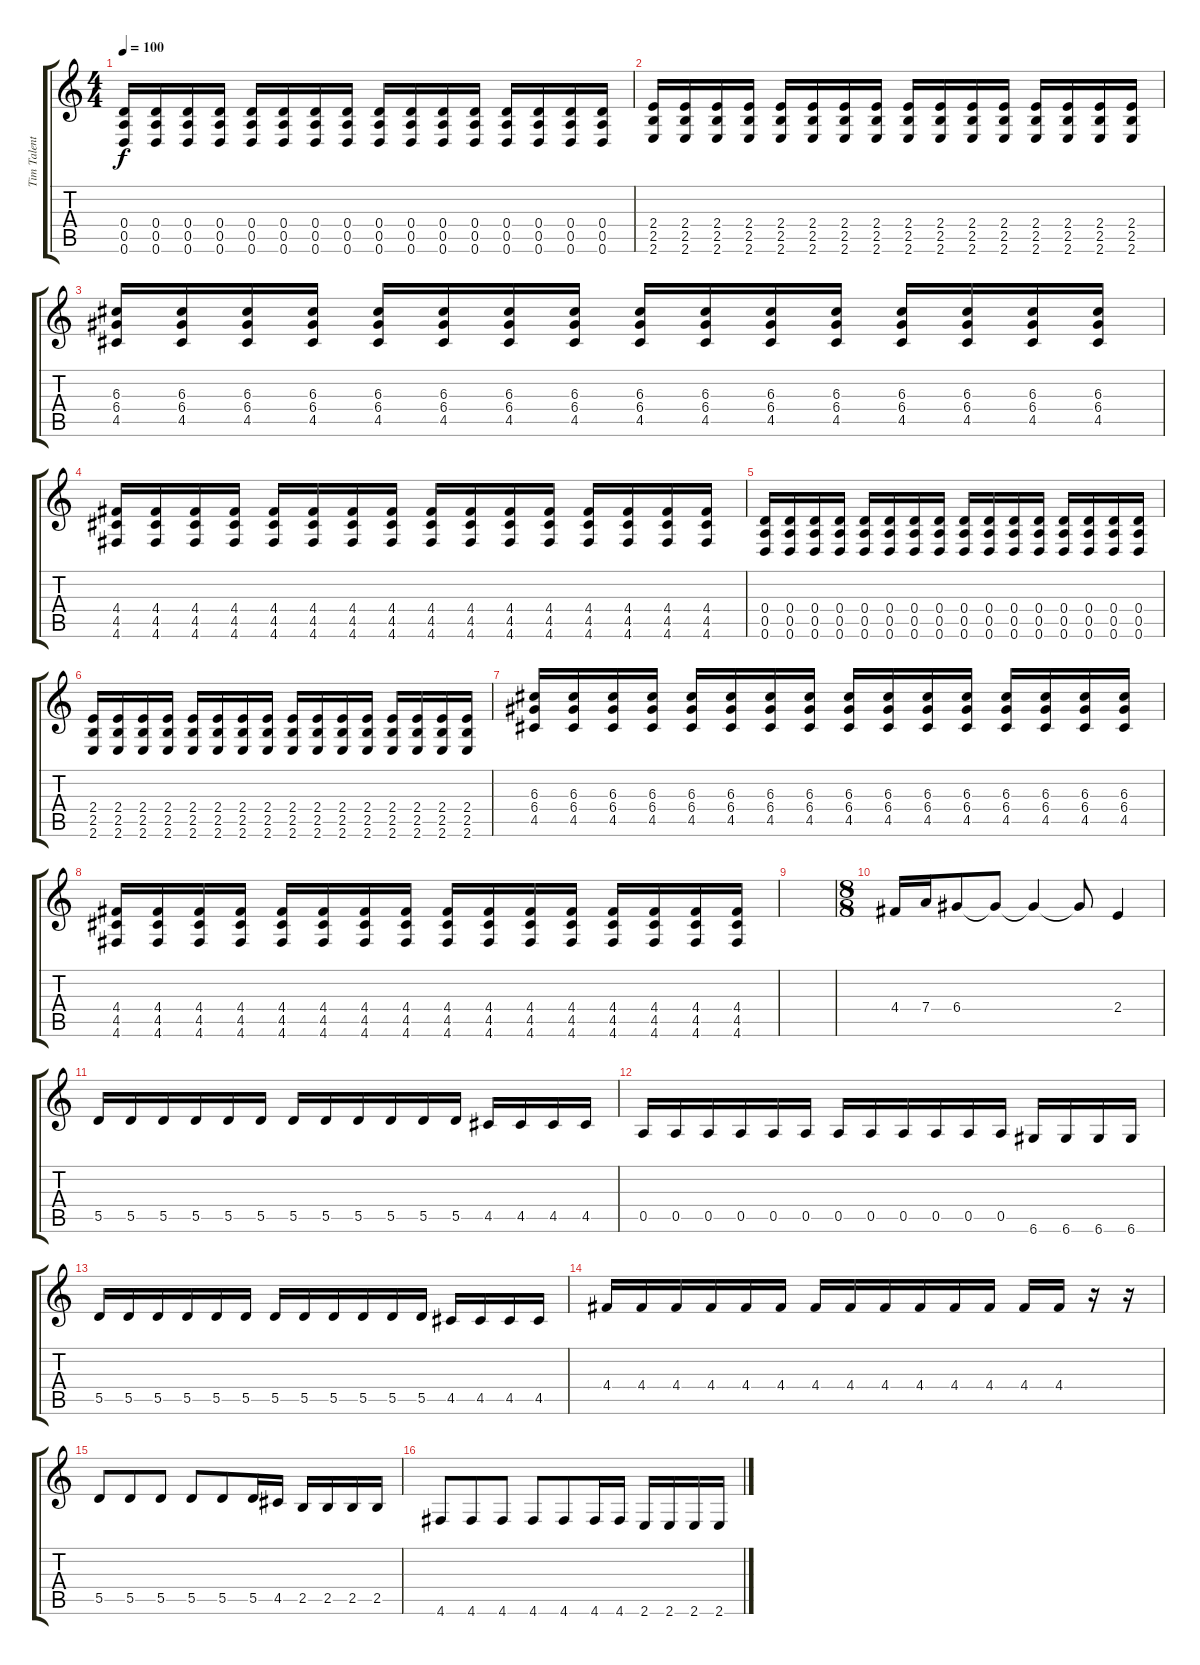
\track ("Tim Talent" "Tim Talent") {instrument overdrivenguitar}
\staff {score tabs}
\tuning (E4 B3 G3 D3 A2 D2) {hide}
\ts (4 4)
\tempo 100
\clef g2
\ks c
(0.4 0.5 0.6).16{dy f volume 14 instrument distortionguitar} (0.4 0.5 0.6).16 (0.4 0.5 0.6).16 (0.4 0.5 0.6).16 (0.4 0.5 0.6).16 (0.4 0.5 0.6).16 (0.4 0.5 0.6).16 (0.4 0.5 0.6).16 (0.4 0.5 0.6).16 (0.4 0.5 0.6).16 (0.4 0.5 0.6).16 (0.4 0.5 0.6).16 (0.4 0.5 0.6).16 (0.4 0.5 0.6).16 (0.4 0.5 0.6).16 (0.4 0.5 0.6).16 |
(2.4 2.5 2.6).16 (2.4 2.5 2.6).16 (2.4 2.5 2.6).16 (2.4 2.5 2.6).16 (2.4 2.5 2.6).16 (2.4 2.5 2.6).16 (2.4 2.5 2.6).16 (2.4 2.5 2.6).16 (2.4 2.5 2.6).16 (2.4 2.5 2.6).16 (2.4 2.5 2.6).16 (2.4 2.5 2.6).16 (2.4 2.5 2.6).16 (2.4 2.5 2.6).16 (2.4 2.5 2.6).16 (2.4 2.5 2.6).16 |
(6.3 6.4 4.5).16 (6.3 6.4 4.5).16 (6.3 6.4 4.5).16 (6.3 6.4 4.5).16 (6.3 6.4 4.5).16 (6.3 6.4 4.5).16 (6.3 6.4 4.5).16 (6.3 6.4 4.5).16 (6.3 6.4 4.5).16 (6.3 6.4 4.5).16 (6.3 6.4 4.5).16 (6.3 6.4 4.5).16 (6.3 6.4 4.5).16 (6.3 6.4 4.5).16 (6.3 6.4 4.5).16 (6.3 6.4 4.5).16 |
(4.4 4.5 4.6).16 (4.4 4.5 4.6).16 (4.4 4.5 4.6).16 (4.4 4.5 4.6).16 (4.4 4.5 4.6).16 (4.4 4.5 4.6).16 (4.4 4.5 4.6).16 (4.4 4.5 4.6).16 (4.4 4.5 4.6).16 (4.4 4.5 4.6).16 (4.4 4.5 4.6).16 (4.4 4.5 4.6).16 (4.4 4.5 4.6).16 (4.4 4.5 4.6).16 (4.4 4.5 4.6).16 (4.4 4.5 4.6).16 |
(0.4 0.5 0.6).16 (0.4 0.5 0.6).16 (0.4 0.5 0.6).16 (0.4 0.5 0.6).16 (0.4 0.5 0.6).16 (0.4 0.5 0.6).16 (0.4 0.5 0.6).16 (0.4 0.5 0.6).16 (0.4 0.5 0.6).16 (0.4 0.5 0.6).16 (0.4 0.5 0.6).16 (0.4 0.5 0.6).16 (0.4 0.5 0.6).16 (0.4 0.5 0.6).16 (0.4 0.5 0.6).16 (0.4 0.5 0.6).16 |
(2.4 2.5 2.6).16 (2.4 2.5 2.6).16 (2.4 2.5 2.6).16 (2.4 2.5 2.6).16 (2.4 2.5 2.6).16 (2.4 2.5 2.6).16 (2.4 2.5 2.6).16 (2.4 2.5 2.6).16 (2.4 2.5 2.6).16 (2.4 2.5 2.6).16 (2.4 2.5 2.6).16 (2.4 2.5 2.6).16 (2.4 2.5 2.6).16 (2.4 2.5 2.6).16 (2.4 2.5 2.6).16 (2.4 2.5 2.6).16 |
(6.3 6.4 4.5).16 (6.3 6.4 4.5).16 (6.3 6.4 4.5).16 (6.3 6.4 4.5).16 (6.3 6.4 4.5).16 (6.3 6.4 4.5).16 (6.3 6.4 4.5).16 (6.3 6.4 4.5).16 (6.3 6.4 4.5).16 (6.3 6.4 4.5).16 (6.3 6.4 4.5).16 (6.3 6.4 4.5).16 (6.3 6.4 4.5).16 (6.3 6.4 4.5).16 (6.3 6.4 4.5).16 (6.3 6.4 4.5).16 |
(4.4 4.5 4.6).16 (4.4 4.5 4.6).16 (4.4 4.5 4.6).16 (4.4 4.5 4.6).16 (4.4 4.5 4.6).16 (4.4 4.5 4.6).16 (4.4 4.5 4.6).16 (4.4 4.5 4.6).16 (4.4 4.5 4.6).16 (4.4 4.5 4.6).16 (4.4 4.5 4.6).16 (4.4 4.5 4.6).16 (4.4 4.5 4.6).16 (4.4 4.5 4.6).16 (4.4 4.5 4.6).16 (4.4 4.5 4.6).16 |
|
\ts (8 8)
4.4.16 7.4.16 6.4.8 6.4{t}.8 6.4{t}.4 6.4{t}.8 2.4.4 |
5.5.16 5.5.16 5.5.16 5.5.16 5.5.16 5.5.16 5.5.16 5.5.16 5.5.16 5.5.16 5.5.16 5.5.16 4.5.16 4.5.16 4.5.16 4.5.16 |
0.5.16 0.5.16 0.5.16 0.5.16 0.5.16 0.5.16 0.5.16 0.5.16 0.5.16 0.5.16 0.5.16 0.5.16 6.6.16 6.6.16 6.6.16 6.6.16 |
5.5.16 5.5.16 5.5.16 5.5.16 5.5.16 5.5.16 5.5.16 5.5.16 5.5.16 5.5.16 5.5.16 5.5.16 4.5.16 4.5.16 4.5.16 4.5.16 |
4.4.16 4.4.16 4.4.16 4.4.16 4.4.16 4.4.16 4.4.16 4.4.16 4.4.16 4.4.16 4.4.16 4.4.16 4.4.16 4.4.16 r.16 r.16 |
5.5.8 5.5.8 5.5.8 5.5.8 5.5.8 5.5.16 4.5.16 2.5.16 2.5.16 2.5.16 2.5.16 |
4.6.8 4.6.8 4.6.8 4.6.8 4.6.8 4.6.16 4.6.16 2.6.16 2.6.16 2.6.16 2.6.16
